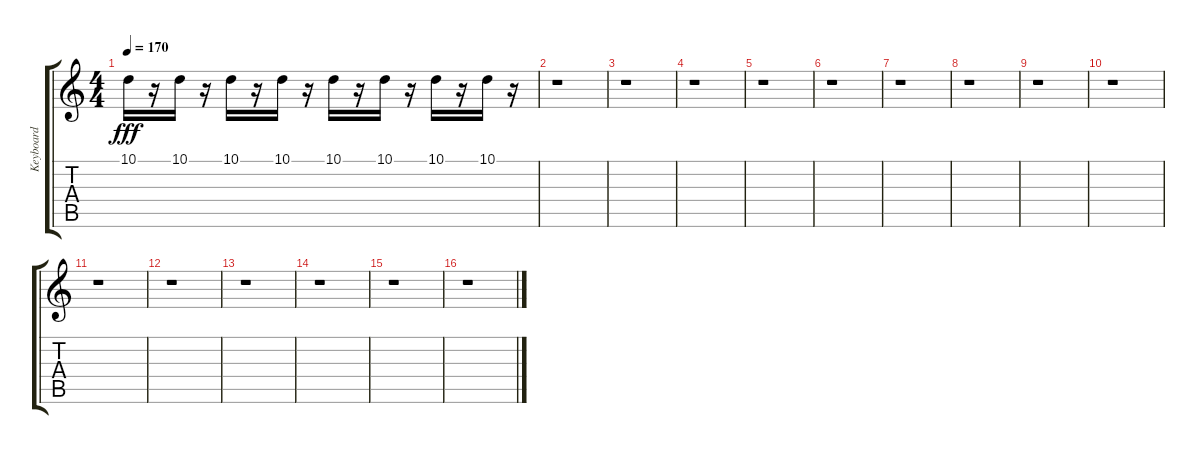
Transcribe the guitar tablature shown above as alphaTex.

\track ("Keyboard" "Keyboard") {instrument brasssection}
\staff {score tabs}
\tuning (E4 B3 G3 D3 A2 E2) {hide}
\ts (4 4)
\tempo 170
\clef g2
\ks c
10.1.16{dy fff} r.16 10.1.16 r.16 10.1.16 r.16 10.1.16 r.16 10.1.16 r.16 10.1.16 r.16 10.1.16 r.16 10.1.16 r.16 |
r.1 |
r.1 |
r.1 |
r.1 |
r.1 |
r.1 |
r.1 |
r.1 |
r.1 |
r.1 |
r.1 |
r.1 |
r.1 |
r.1 |
r.1
